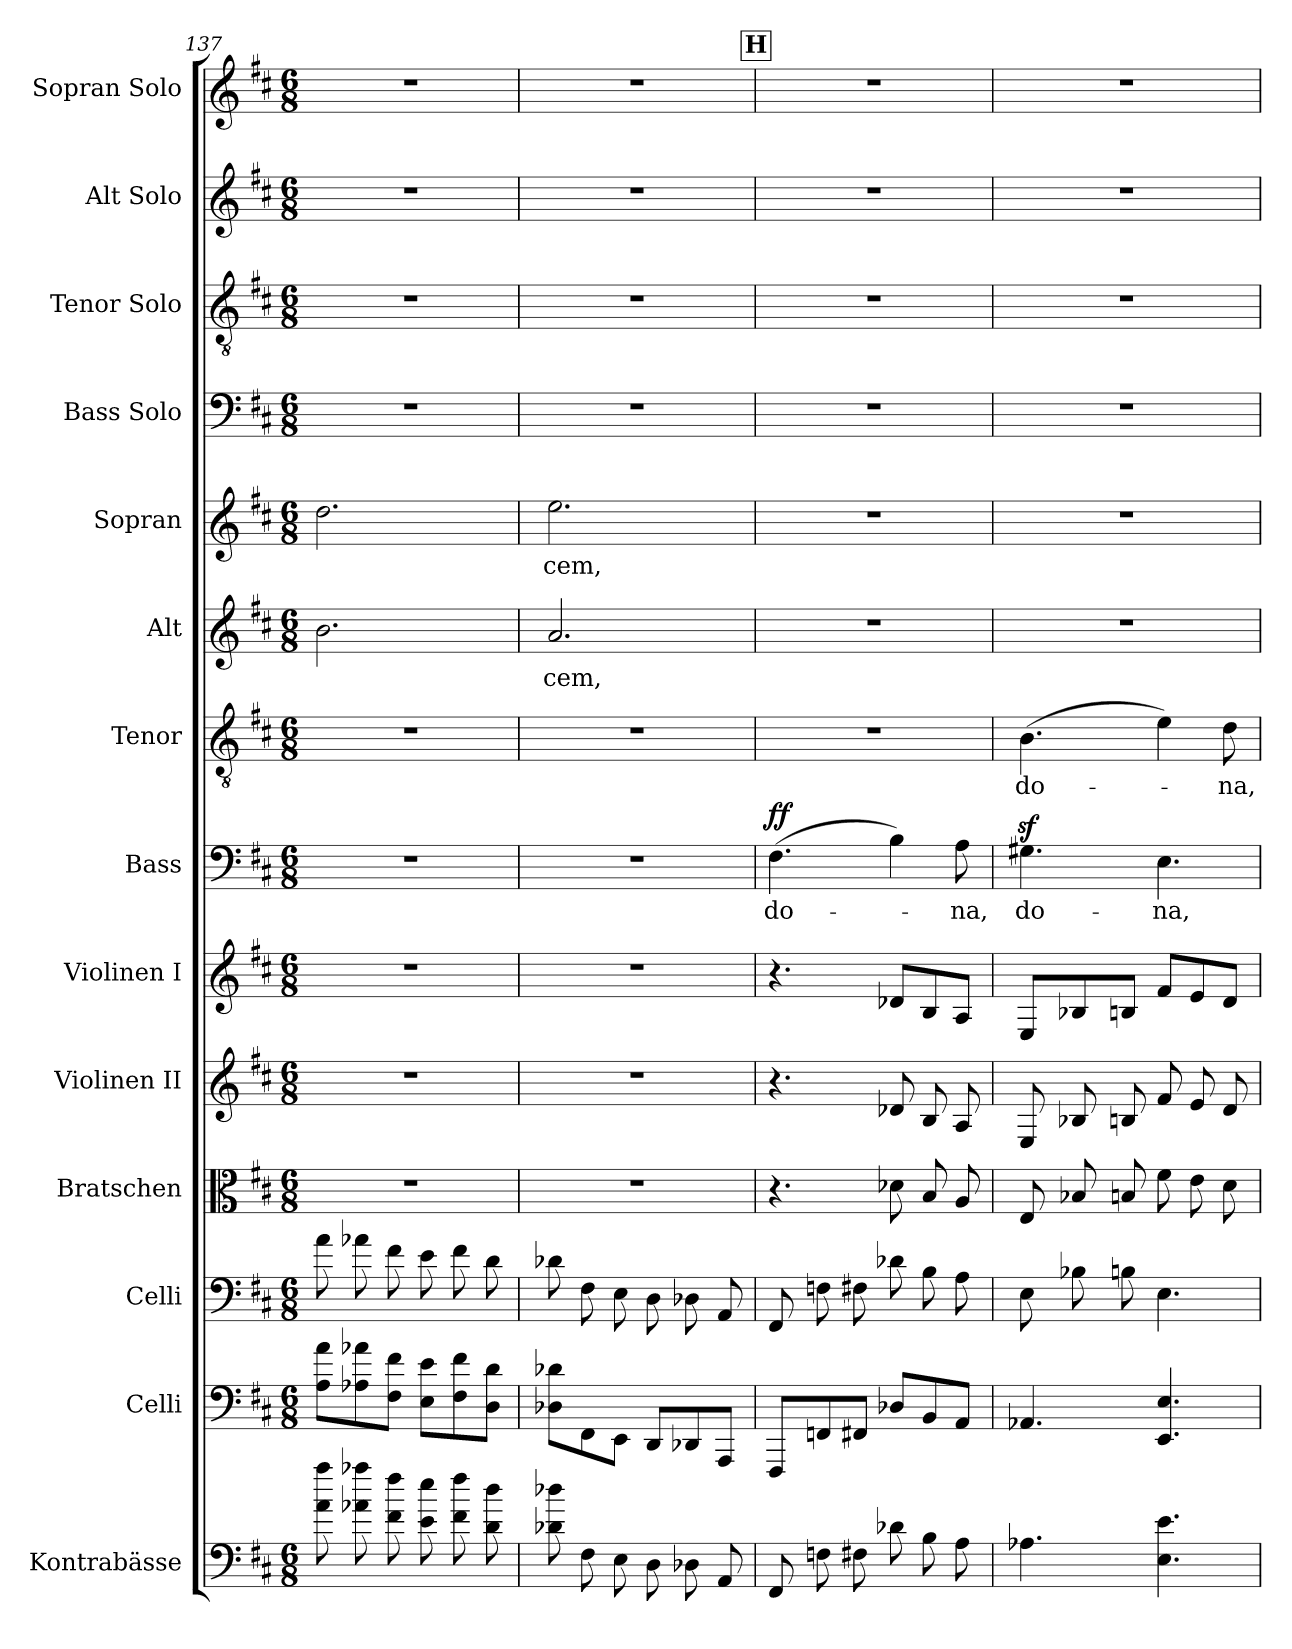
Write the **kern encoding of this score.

**kern	**kern	**kern	**kern	**kern	**kern	**kern	**text	**dynam	**kern	**text	**kern	**text	**kern	**text	**kern	**kern	**kern	**kern
*part14	*part13	*part12	*part11	*part10	*part9	*part8	*part8	*part8	*part7	*part7	*part6	*part6	*part5	*part5	*part4	*part3	*part2	*part1
*staff14	*staff13	*staff12	*staff11	*staff10	*staff9	*staff8	*staff8	*staff8	*staff7	*staff7	*staff6	*staff6	*staff5	*staff5	*staff4	*staff3	*staff2	*staff1
*I"Kontrabässe	*I"Celli	*I"Celli	*I"Bratschen	*I"Violinen II	*I"Violinen I	*I"Bass	*	*	*I"Tenor	*	*I"Alt	*	*I"Sopran	*	*I"Bass Solo	*I"Tenor Solo	*I"Alt Solo	*I"Sopran Solo
*	*I'Cl.	*	*	*	*I'Vl.	*I'B.	*	*	*I'T.	*	*I'A.	*	*I'S.	*	*I'B.S.	*I'T.S.	*I'A.S.	*I'S.S.
!!LO:LB:g=z
*clefF4	*clefF4	*clefF4	*clefC3	*clefG2	*clefG2	*clefF4	*	*	*clefGv2	*	*clefG2	*	*clefG2	*	*clefF4	*clefGv2	*clefG2	*clefG2
*ITrd7c12	*	*	*	*	*	*	*	*	*	*	*	*	*	*	*	*	*	*
*k[f#c#]	*k[f#c#]	*k[f#c#]	*k[f#c#]	*k[f#c#]	*k[f#c#]	*k[f#c#]	*	*	*k[f#c#]	*	*k[f#c#]	*	*k[f#c#]	*	*k[f#c#]	*k[f#c#]	*k[f#c#]	*k[f#c#]
*M6/8	*M6/8	*M6/8	*M6/8	*M6/8	*M6/8	*M6/8	*	*	*M6/8	*	*M6/8	*	*M6/8	*	*M6/8	*M6/8	*M6/8	*M6/8
=137	=137	=137	=137	=137	=137	=137	=137	=137	=137	=137	=137	=137	=137	=137	=137	=137	=137	=137
8A\ 8a\	8A\ 8a\L	8a\	2.r	2.r	2.r	2.r	.	.	2.r	.	2.b\	.	2.dd\	.	2.r	2.r	2.r	2.r
8A-X\ 8a-X\	8A-X\ 8a-X\	8a-X\	.	.	.	.	.	.	.	.	.	.	.	.	.	.	.	.
8F#\ 8f#\	8F#\ 8f#\J	8f#\	.	.	.	.	.	.	.	.	.	.	.	.	.	.	.	.
8E\ 8e\	8E\ 8e\L	8e\	.	.	.	.	.	.	.	.	.	.	.	.	.	.	.	.
8F#\ 8f#\	8F#\ 8f#\	8f#\	.	.	.	.	.	.	.	.	.	.	.	.	.	.	.	.
8D\ 8d\	8D\ 8d\J	8d\	.	.	.	.	.	.	.	.	.	.	.	.	.	.	.	.
=138	=138	=138	=138	=138	=138	=138	=138	=138	=138	=138	=138	=138	=138	=138	=138	=138	=138	=138
!	!	!	!	!	!	!	!	!	!	!	!	!LO:LY:b	!	!LO:LY:b	!	!	!	!
8D-X\ 8d-X\	8D-X\ 8d-X\L	8d-X\	2.r	2.r	2.r	2.r	.	.	2.r	.	2.a/	cem,	2.ee\	cem,	2.r	2.r	2.r	2.r
8FF#\	8FF#\	8F#\	.	.	.	.	.	.	.	.	.	.	.	.	.	.	.	.
8EE\	8EE\J	8E\	.	.	.	.	.	.	.	.	.	.	.	.	.	.	.	.
8DD\	8DD/L	8D\	.	.	.	.	.	.	.	.	.	.	.	.	.	.	.	.
8DD-X\	8DD-X/	8D-X\	.	.	.	.	.	.	.	.	.	.	.	.	.	.	.	.
8AAA/	8AAA/J	8AA/	.	.	.	.	.	.	.	.	.	.	.	.	.	.	.	.
!!LO:REH:place=s1:a:fs=14:t=H
=139	=139	=139	=139	=139	=139	=139	=139	=139	=139	=139	=139	=139	=139	=139	=139	=139	=139	=139
!	!	!	!	!	!	!	!LO:LY:b	!LO:DY:a	!	!	!	!	!	!	!	!	!	!
8FFF#/	8FFF#/L	8FF#/	4.r	4.r	4.r	(>4.F#\	-do-	ff	2.r	.	2.r	.	2.r	.	2.r	2.r	2.r	2.r
8FFn\	8FFn/	8Fn\	.	.	.	.	.	.	.	.	.	.	.	.	.	.	.	.
8FF#X\	8FF#X/J	8F#X\	.	.	.	.	.	.	.	.	.	.	.	.	.	.	.	.
8D-X\	8D-X/L	8d-X\	8d-X\	8d-X/	8d-X/L	4B\)	.	.	.	.	.	.	.	.	.	.	.	.
8BB\	8BB/	8B\	8B/	8B/	8B/	.	.	.	.	.	.	.	.	.	.	.	.	.
!	!	!	!	!	!	!	!LO:LY:b	!	!	!	!	!	!	!	!	!	!	!
8AA\	8AA/J	8A\	8A/	8A/	8A/J	8A\	na,	.	.	.	.	.	.	.	.	.	.	.
=140	=140	=140	=140	=140	=140	=140	=140	=140	=140	=140	=140	=140	=140	=140	=140	=140	=140	=140
!	!	!	!	!	!	!	!LO:LY:b	!	!	!LO:LY:b	!	!	!	!	!	!	!	!
4.AA-X\	4.AA-X/	8E\	8E/	8E/	8E/L	4.G#Xz>\	-do-	.	(>4.B\	-do-	2.r	.	2.r	.	2.r	2.r	2.r	2.r
.	.	8B-X\	8B-X/	8B-X/	8B-X/	.	.	.	.	.	.	.	.	.	.	.	.	.
.	.	8Bn\	8Bn/	8Bn/	8Bn/J	.	.	.	.	.	.	.	.	.	.	.	.	.
!	!	!	!	!	!	!	!LO:LY:b	!	!	!	!	!	!	!	!	!	!	!
4.EE\ 4.E\	4.EE/ 4.E/	4.E\	8f#\	8f#/	8f#/L	4.E\	na,	.	4e\)	.	.	.	.	.	.	.	.	.
.	.	.	8e\	8e/	8e/	.	.	.	.	.	.	.	.	.	.	.	.	.
!	!	!	!	!	!	!	!	!	!	!LO:LY:b	!	!	!	!	!	!	!	!
.	.	.	8d\	8d/	8d/J	.	.	.	8d\	na,	.	.	.	.	.	.	.	.
=	=	=	=	=	=	=	=	=	=	=	=	=	=	=	=	=	=	=
*-	*-	*-	*-	*-	*-	*-	*-	*-	*-	*-	*-	*-	*-	*-	*-	*-	*-	*-
